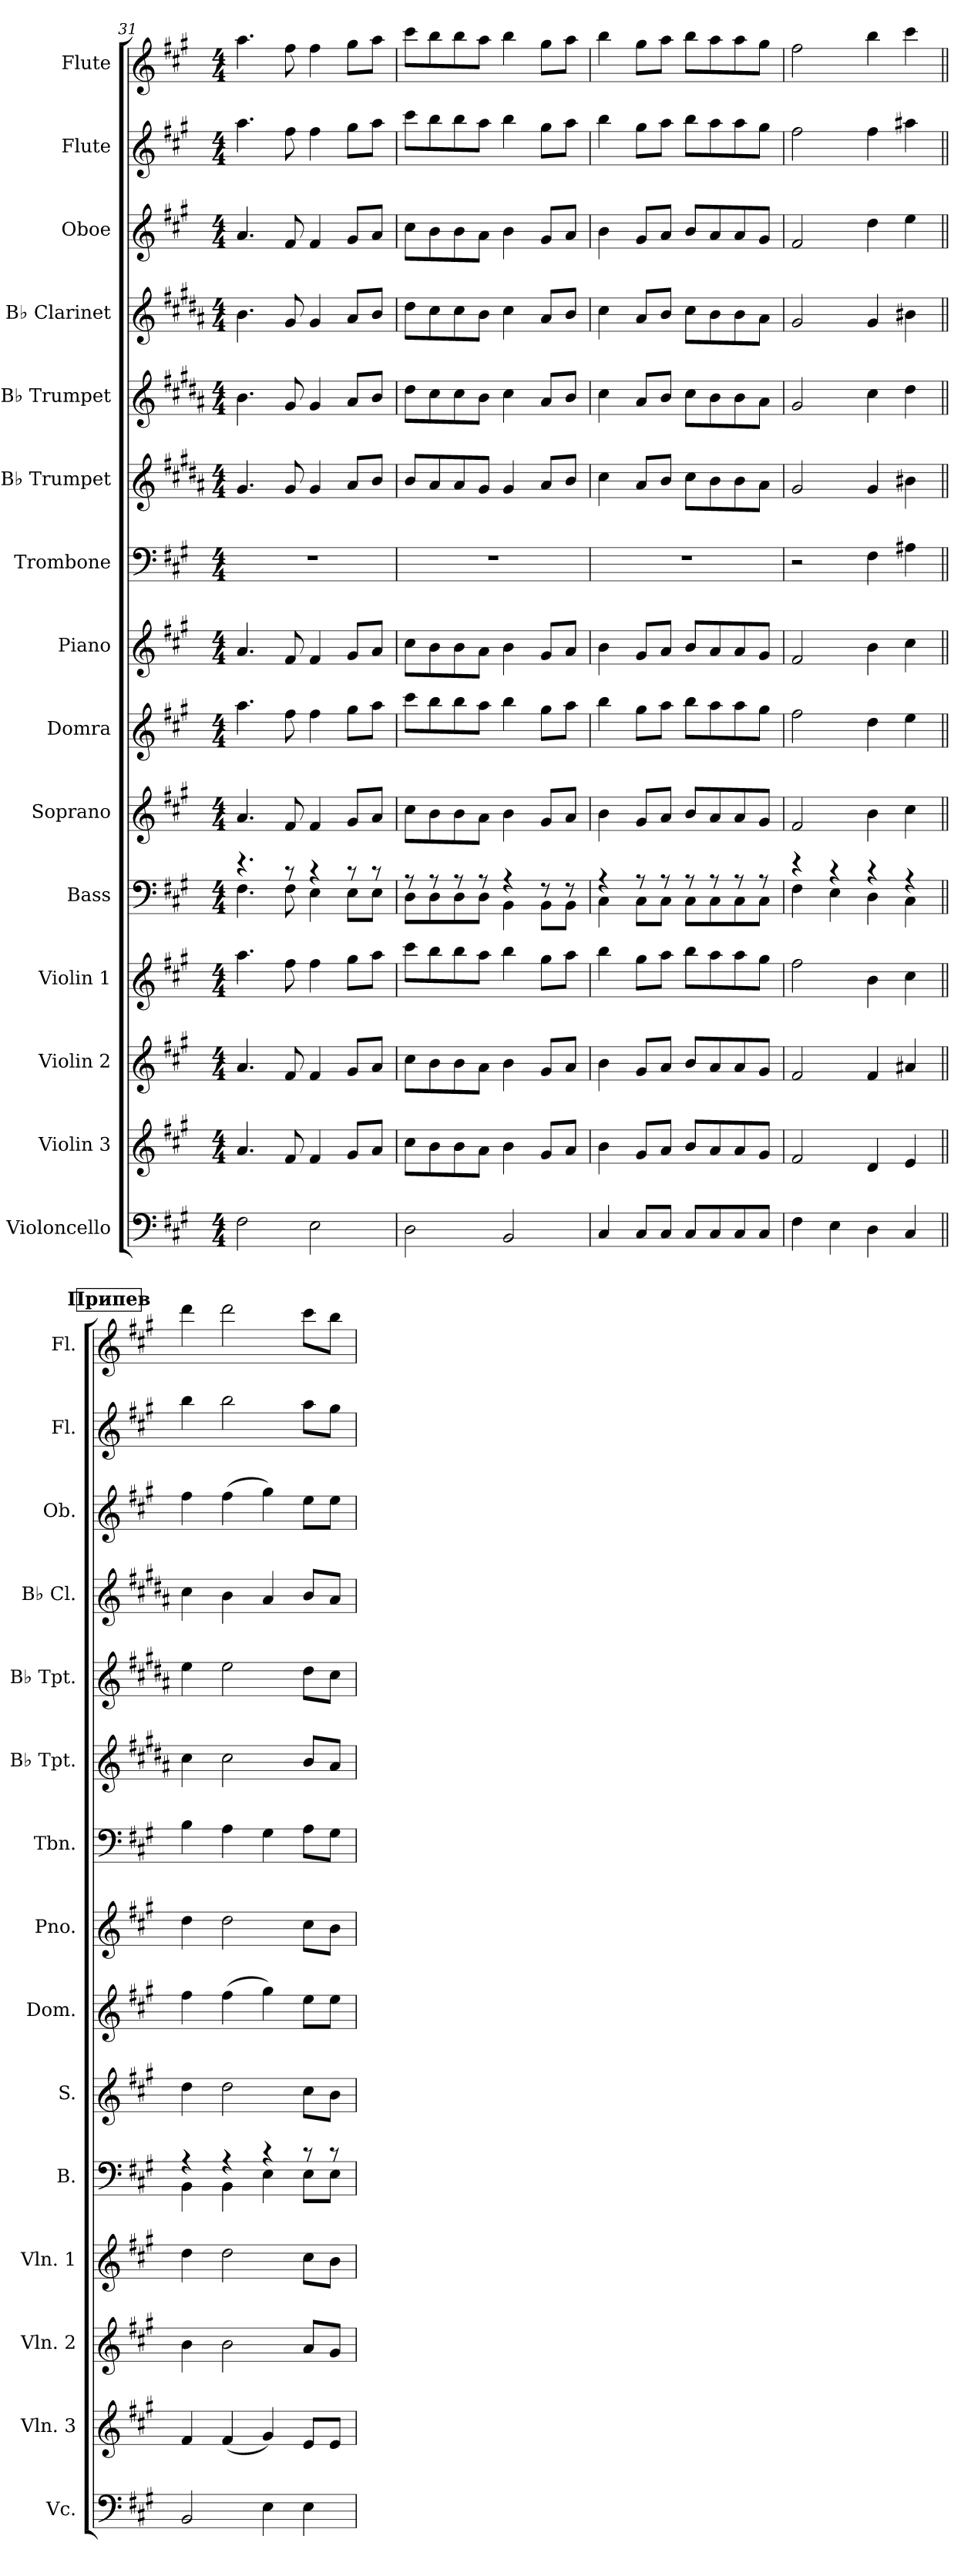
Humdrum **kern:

**kern	**kern	**kern	**kern	**kern	**kern	**kern	**kern	**kern	**kern	**kern	**kern	**kern	**kern	**kern
*part15	*part14	*part13	*part12	*part11	*part10	*part9	*part8	*part7	*part6	*part5	*part4	*part3	*part2	*part1
*staff15	*staff14	*staff13	*staff12	*staff11	*staff10	*staff9	*staff8	*staff7	*staff6	*staff5	*staff4	*staff3	*staff2	*staff1
*I"Violoncello	*I"Violin 3	*I"Violin 2	*I"Violin 1	*I"Bass	*I"Soprano	*I"Domra	*I"Piano	*I"Trombone	*I"B♭ Trumpet	*I"B♭ Trumpet	*I"B♭ Clarinet	*I"Oboe	*I"Flute	*I"Flute
*I'Vc.	*I'Vln. 3	*I'Vln. 2	*I'Vln. 1	*I'B.	*I'S.	*I'Dom.	*I'Pno.	*I'Tbn.	*I'B♭ Tpt.	*I'B♭ Tpt.	*I'B♭ Cl.	*I'Ob.	*I'Fl.	*I'Fl.
*clefF4	*clefG2	*clefG2	*clefG2	*clefF4	*clefG2	*clefG2	*clefG2	*clefF4	*clefG2	*clefG2	*clefG2	*clefG2	*clefG2	*clefG2
*	*	*	*	*	*	*	*	*	*ITrd1c2	*ITrd1c2	*ITrd1c2	*	*	*
*k[f#c#g#]	*k[f#c#g#]	*k[f#c#g#]	*k[f#c#g#]	*k[f#c#g#]	*k[f#c#g#]	*k[f#c#g#]	*k[f#c#g#]	*k[f#c#g#]	*k[f#c#g#]	*k[f#c#g#]	*k[f#c#g#]	*k[f#c#g#]	*k[f#c#g#]	*k[f#c#g#]
*M4/4	*M4/4	*M4/4	*M4/4	*M4/4	*M4/4	*M4/4	*M4/4	*M4/4	*M4/4	*M4/4	*M4/4	*M4/4	*M4/4	*M4/4
=31	=31	=31	=31	=31	=31	=31	=31	=31	=31	=31	=31	=31	=31	=31
*	*	*	*	*^	*	*	*	*	*	*	*	*	*	*
2F#\	4.a/	4.a/	4.aa\	4.r	4.F#\	4.a/	4.aa\	4.a/	1r	4.f#/	4.a\	4.a\	4.a/	4.aa\	4.aa\
.	8f#/	8f#/	8ff#\	8r	8F#\	8f#/	8ff#\	8f#/	.	8f#/	8f#/	8f#/	8f#/	8ff#\	8ff#\
2E\	4f#/	4f#/	4ff#\	4r	4E\	4f#/	4ff#\	4f#/	.	4f#/	4f#/	4f#/	4f#/	4ff#\	4ff#\
.	8g#/L	8g#/L	8gg#\L	8r	8E\L	8g#/L	8gg#\L	8g#/L	.	8g#/L	8g#/L	8g#/L	8g#/L	8gg#\L	8gg#\L
.	8a/J	8a/J	8aa\J	8r	8E\J	8a/J	8aa\J	8a/J	.	8a/J	8a/J	8a/J	8a/J	8aa\J	8aa\J
=32	=32	=32	=32	=32	=32	=32	=32	=32	=32	=32	=32	=32	=32	=32	=32
2D\	8cc#\L	8cc#\L	8ccc#\L	8r	8D\L	8cc#\L	8ccc#\L	8cc#\L	1r	8a/L	8cc#\L	8cc#\L	8cc#\L	8ccc#\L	8ccc#\L
.	8b\	8b\	8bb\	8r	8D\	8b\	8bb\	8b\	.	8g#/	8b\	8b\	8b\	8bb\	8bb\
.	8b\	8b\	8bb\	8r	8D\	8b\	8bb\	8b\	.	8g#/	8b\	8b\	8b\	8bb\	8bb\
.	8a\J	8a\J	8aa\J	8r	8D\J	8a\J	8aa\J	8a\J	.	8f#/J	8a\J	8a\J	8a\J	8aa\J	8aa\J
2BB/	4b\	4b\	4bb\	4r	4BB\	4b\	4bb\	4b\	.	4f#/	4b\	4b\	4b\	4bb\	4bb\
.	8g#/L	8g#/L	8gg#\L	8r	8BB\L	8g#/L	8gg#\L	8g#/L	.	8g#/L	8g#/L	8g#/L	8g#/L	8gg#\L	8gg#\L
.	8a/J	8a/J	8aa\J	8r	8BB\J	8a/J	8aa\J	8a/J	.	8a/J	8a/J	8a/J	8a/J	8aa\J	8aa\J
!!LO:PB:g=z
=33	=33	=33	=33	=33	=33	=33	=33	=33	=33	=33	=33	=33	=33	=33	=33
4C#/	4b\	4b\	4bb\	4r	4C#\	4b\	4bb\	4b\	1r	4b\	4b\	4b\	4b\	4bb\	4bb\
8C#/L	8g#/L	8g#/L	8gg#\L	8r	8C#\L	8g#/L	8gg#\L	8g#/L	.	8g#/L	8g#/L	8g#/L	8g#/L	8gg#\L	8gg#\L
8C#/J	8a/J	8a/J	8aa\J	8r	8C#\J	8a/J	8aa\J	8a/J	.	8a/J	8a/J	8a/J	8a/J	8aa\J	8aa\J
8C#/L	8b/L	8b/L	8bb\L	8r	8C#\L	8b/L	8bb\L	8b/L	.	8b\L	8b\L	8b\L	8b/L	8bb\L	8bb\L
8C#/	8a/	8a/	8aa\	8r	8C#\	8a/	8aa\	8a/	.	8a\	8a\	8a\	8a/	8aa\	8aa\
8C#/	8a/	8a/	8aa\	8r	8C#\	8a/	8aa\	8a/	.	8a\	8a\	8a\	8a/	8aa\	8aa\
8C#/J	8g#/J	8g#/J	8gg#\J	8r	8C#\J	8g#/J	8gg#\J	8g#/J	.	8g#\J	8g#\J	8g#\J	8g#/J	8gg#\J	8gg#\J
=34	=34	=34	=34	=34	=34	=34	=34	=34	=34	=34	=34	=34	=34	=34	=34
4F#\	2f#/	2f#/	2ff#\	4r	4F#\	2f#/	2ff#\	2f#/	2r	2f#/	2f#/	2f#/	2f#/	2ff#\	2ff#\
4E\	.	.	.	4r	4E\	.	.	.	.	.	.	.	.	.	.
4D\	4d/	4f#/	4b\	4r	4D\	4b\	4dd\	4b\	4F#\	4f#/	4b\	4f#/	4dd\	4ff#\	4bb\
4C#/	4e/	4a#X/	4cc#\	4r	4C#\	4cc#\	4ee\	4cc#\	4A#X\	4a#X\	4cc#\	4a#X\	4ee\	4aa#X\	4ccc#\
!!LO:REH:place=s1:a:B:fs=14:t=Припев
=35||	=35||	=35||	=35||	=35||	=35||	=35||	=35||	=35||	=35||	=35||	=35||	=35||	=35||	=35||	=35||
2BB/	4f#/	4b\	4dd\	4r	4BB\	4dd\	4ff#\	4dd\	4B\	4b\	4dd\	4b\	4ff#\	4bb\	4ddd\
.	(<4f#/	2b\	2dd\	4r	4BB\	2dd\	(>4ff#\	2dd\	4A\	2b\	2dd\	4a\	(>4ff#\	2bb\	2ddd\
4E\	4g#/)	.	.	4r	4E\	.	4gg#\)	.	4G#\	.	.	4g#/	4gg#\)	.	.
4E\	8e/L	8a/L	8cc#\L	8r	8E\L	8cc#\L	8ee\L	8cc#\L	8A\L	8a/L	8cc#\L	8a/L	8ee\L	8aa\L	8ccc#\L
.	8e/J	8g#/J	8b\J	8r	8E\J	8b\J	8ee\J	8b\J	8G#\J	8g#/J	8b\J	8g#/J	8ee\J	8gg#\J	8bb\J
*	*	*	*	*v	*v	*	*	*	*	*	*	*	*	*	*
=	=	=	=	=	=	=	=	=	=	=	=	=	=	=
*-	*-	*-	*-	*-	*-	*-	*-	*-	*-	*-	*-	*-	*-	*-
